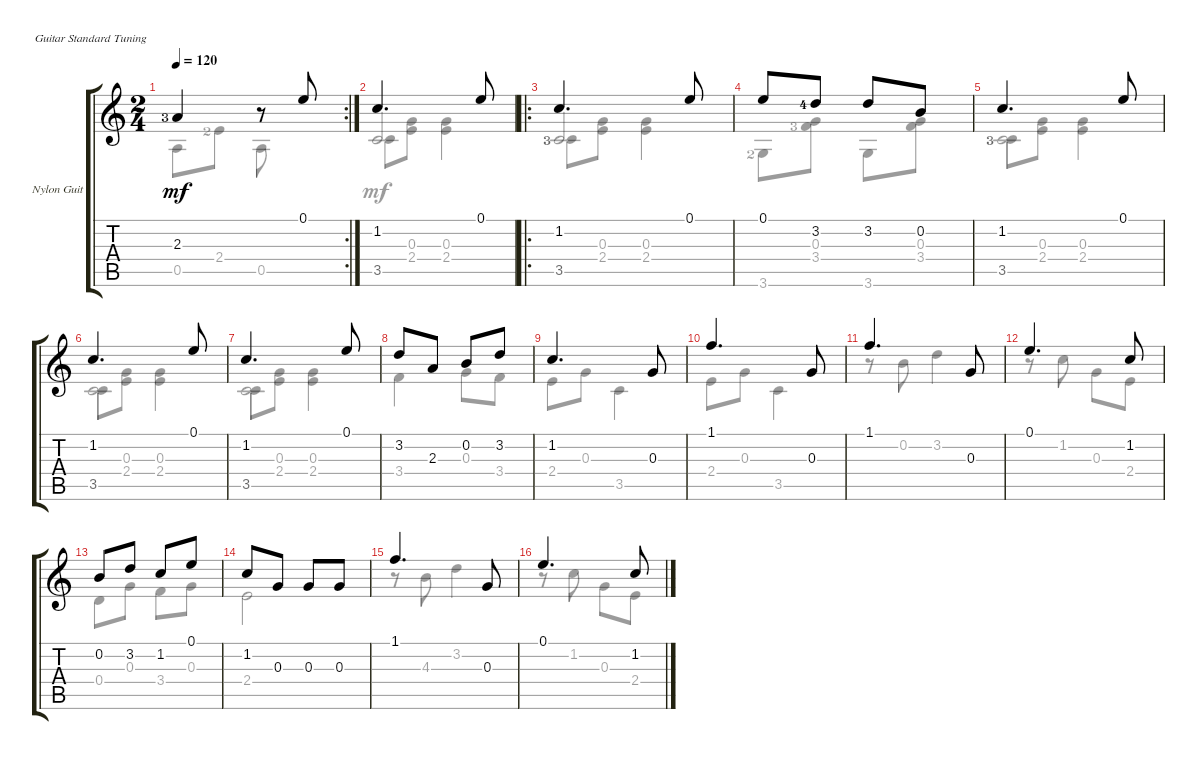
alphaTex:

\defaultSystemsLayout 4
\bracketExtendMode groupsimilarinstruments
\firstSystemTrackNameOrientation horizontal
\otherSystemsTrackNameOrientation horizontal
\track ("Nylon Guitar" "Nylon Guit") {instrument acousticguitarsteel}
\staff {score tabs}
\tuning (E4 B3 G3 D3 A2 E2)
\voice
\rc 2
\ts (2 4)
\tempo 120
\clef g2
\ks c
2.3{lf 4}.4{dy mf} r.8 0.1.8 |
1.2.4{d} 0.1.8 |
\ro
1.2.4{d} 0.1.8 |
0.1.8 3.2{lf 5}.8 3.2.8 0.2.8 |
1.2.4{d} 0.1.8 |
1.2.4{d} 0.1.8 |
1.2.4{d} 0.1.8 |
3.2.8 2.3.8 0.2.8 3.2.8 |
1.2.4{d} 0.3.8 |
1.1.4{d} 0.3.8 |
1.1.4{d} 0.3.8 |
0.1.4{d} 1.2.8 |
0.2.8 3.2.8 1.2.8 0.1.8 |
1.2.8 0.3.8 0.3.8 0.3.8 |
1.1.4{d} 0.3.8 |
0.1.4{d} 1.2.8
\voice
\clef g2
\ottava regular
\simile none
\ks c
0.5.8{dy mf} 2.4{lf 3}.8 0.5.8 |
3.5.2{beam invert} |
3.5{lf 4}.2{beam invert} |
3.6{lf 3}.8 (3.4{lf 4} 0.3).8 3.6.8 (3.4 0.3).8 |
3.5{lf 4}.8 (2.4 0.3).8 (2.4 0.3).4 |
3.5.8 (2.4 0.3).8 (2.4 0.3).4 |
3.5.8 (2.4 0.3).8 (2.4 0.3).4 |
3.4.4 0.3.8 3.4.8 |
2.4.8 0.3.8 3.5.4 |
2.4.8 0.3.8 3.5.4 |
r.8 0.2.8 3.2.4 |
r.8 1.2.8 0.3.8 2.4.8 |
0.4.8 0.3.8 3.4.8 0.3.8 |
2.4.2 |
r.8 4.3.8 3.2.4 |
r.8 1.2.8 0.3.8 2.4.8
\voice
\clef g2
\ottava regular
\simile none
\ks c
|
3.5.8 (2.4 0.3).8 (2.4 0.3).4 |
3.5{lf 4}.8 (0.3 2.4).8 (2.4 0.3).4 |
|
3.5{lf 4}.2 |
3.5.2 |
3.5.2 |
|
|
|
|
|
|
|
|
